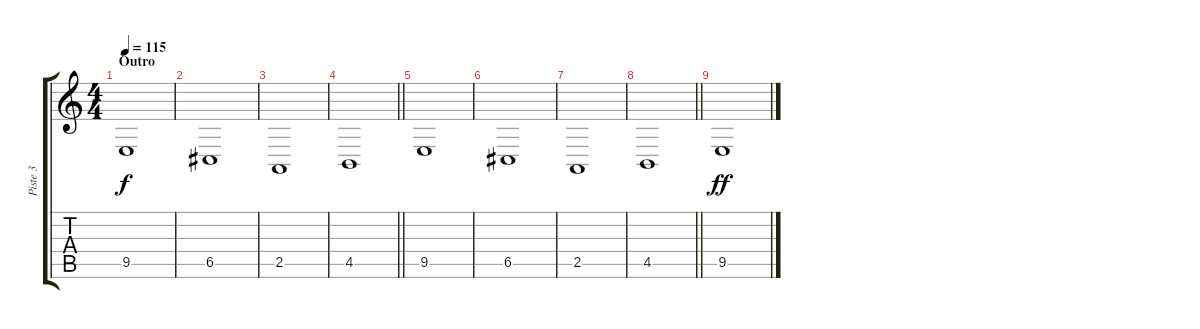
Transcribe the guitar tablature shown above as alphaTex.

\track ("Piste 3" "Piste 3") {instrument stringensemble1}
\staff {score tabs}
\tuning (D4 A3 F3 C3 G2 C2) {hide}
\ts (4 4)
\section ("" "Outro")
\tempo 115
\clef g2
\ks c
9.5.1{dy f} |
6.5.1 |
2.5.1 |
\barLineRight lightlight
4.5.1 |
9.5.1 |
6.5.1 |
2.5.1 |
\barLineRight lightlight
4.5.1 |
9.5.1{dy ff}
